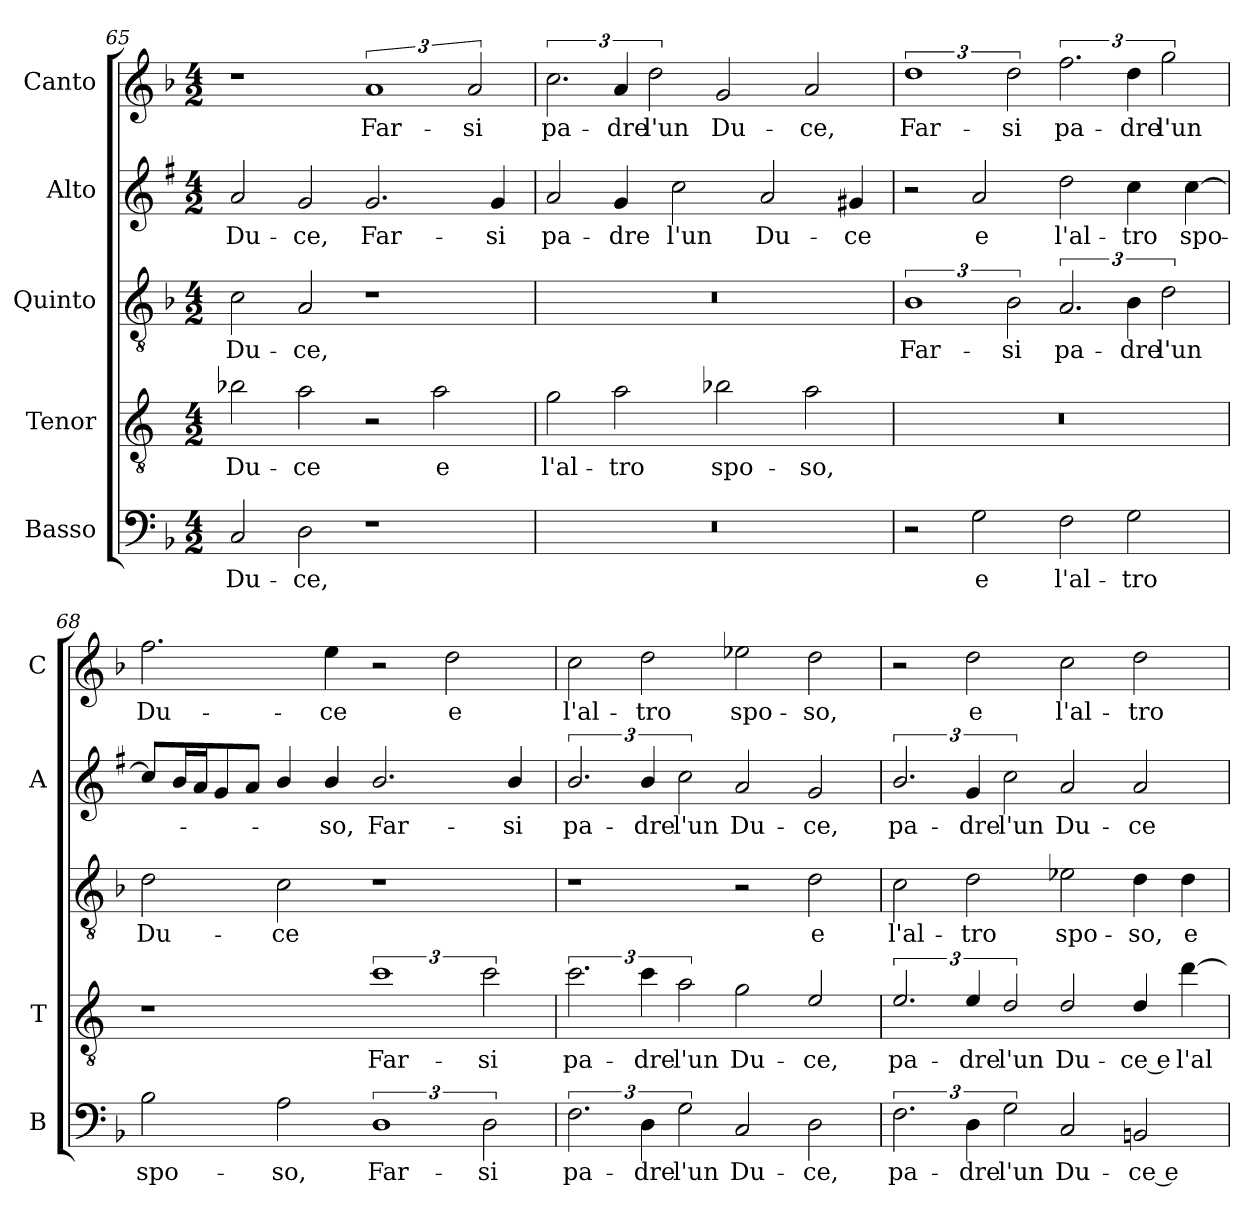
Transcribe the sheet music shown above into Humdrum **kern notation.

**kern	**text	**kern	**text	**kern	**text	**kern	**text	**kern	**text
*part5	*part5	*part4	*part4	*part3	*part3	*part2	*part2	*part1	*part1
*staff5	*staff5	*staff4	*staff4	*staff3	*staff3	*staff2	*staff2	*staff1	*staff1
*I"Basso	*	*I"Tenor	*	*I"Quinto	*	*I"Alto	*	*I"Canto	*
*I'B	*	*I'T	*	*	*	*I'A	*	*I'C	*
!!LO:LB:g=z
*clefF4	*	*clefGv2	*	*clefGv2	*	*clefG2	*	*clefG2	*
*	*	*ITrd4c7	*	*	*	*ITrd1c2	*	*	*
*k[b-]	*	*k[b-]	*	*k[b-]	*	*k[b-]	*	*k[b-]	*
*F:	*	*F:	*	*F:	*	*F:	*	*F:	*
*M4/2	*	*M4/2	*	*M4/2	*	*M4/2	*	*M4/2	*
=65	=65	=65	=65	=65	=65	=65	=65	=65	=65
!	!LO:LY:b	!	!LO:LY:b	!	!LO:LY:b	!	!LO:LY:b	!	!
2C/	Du-	2e-X\	Du-	2c\	Du-	2g/	Du-	1r	.
!	!LO:LY:b	!	!LO:LY:b	!	!LO:LY:b	!	!LO:LY:b	!	!
2D\	-ce,	2d\	-ce	2A/	-ce,	2f/	-ce,	.	.
!	!	!	!	!	!	!	!LO:LY:b	!	!LO:LY:b
1r	.	2r	.	1r	.	2.f/	Far-	3%2a	Far-
!	!	!	!LO:LY:b	!	!	!	!	!	!
.	.	2d\	e	.	.	.	.	.	.
!	!	!	!	!	!	!	!	!	!LO:LY:b
.	.	.	.	.	.	.	.	3a/	-si
!	!	!	!	!	!	!	!LO:LY:b	!	!
.	.	.	.	.	.	4f/	-si	.	.
=66	=66	=66	=66	=66	=66	=66	=66	=66	=66
!	!	!	!LO:LY:b	!	!	!	!LO:LY:b	!	!LO:LY:b
0r	.	2c\	l'al-	0r	.	2g/	pa-	3.cc\	pa-
!	!	!	!LO:LY:b	!	!	!	!LO:LY:b	!	!LO:LY:b
.	.	2d\	-tro	.	.	4f/	-dre	6a/	-dre
!	!	!	!	!	!	!	!	!	!LO:LY:b
.	.	.	.	.	.	.	.	3dd\	l'un
!	!	!	!	!	!	!	!LO:LY:b	!	!
.	.	.	.	.	.	2b-\	l'un	.	.
!	!	!	!LO:LY:b	!	!	!	!	!	!LO:LY:b
.	.	2e-X\	spo-	.	.	.	.	2g/	Du-
!	!	!	!	!	!	!	!LO:LY:b	!	!
.	.	.	.	.	.	2g/	Du-	.	.
!	!	!	!LO:LY:b	!	!	!	!	!	!LO:LY:b
.	.	2d\	-so,	.	.	.	.	2a/	-ce,
!	!	!	!	!	!	!	!LO:LY:b	!	!
.	.	.	.	.	.	4f#X/	-ce	.	.
=67	=67	=67	=67	=67	=67	=67	=67	=67	=67
!	!	!	!	!	!LO:LY:b	!	!	!	!LO:LY:b
2r	.	0r	.	3%2B-	Far-	2r	.	3%2dd	Far-
!	!LO:LY:b	!	!	!	!	!	!LO:LY:b	!	!
2G\	e	.	.	.	.	2g/	e	.	.
!	!	!	!	!	!LO:LY:b	!	!	!	!LO:LY:b
.	.	.	.	3B-\	-si	.	.	3dd\	-si
!	!LO:LY:b	!	!	!	!LO:LY:b	!	!LO:LY:b	!	!LO:LY:b
2F\	l'al-	.	.	3.A/	pa-	2cc\	l'al-	3.ff\	pa-
!	!LO:LY:b	!	!	!	!LO:LY:b	!	!LO:LY:b	!	!LO:LY:b
2G\	-tro	.	.	6B-\	-dre	4b-\	-tro	6dd\	-dre
!	!	!	!	!	!LO:LY:b	!	!	!	!LO:LY:b
.	.	.	.	3d\	l'un	.	.	3gg\	l'un
!	!	!	!	!	!	!	!LO:LY:b	!	!
.	.	.	.	.	.	[4b-\	spo-	.	.
=68	=68	=68	=68	=68	=68	=68	=68	=68	=68
!	!LO:LY:b	!	!	!	!LO:LY:b	!	!	!	!LO:LY:b
2B-\	spo-	1r	.	2d\	Du-	8b-/L]	.	2.ff\	Du-
.	.	.	.	.	.	16a/L	.	.	.
.	.	.	.	.	.	16g/J	.	.	.
.	.	.	.	.	.	8f/	.	.	.
.	.	.	.	.	.	8g/J	.	.	.
!	!LO:LY:b	!	!	!	!LO:LY:b	!	!	!	!
2A\	-so,	.	.	2c\	-ce	4a/	.	.	.
!	!	!	!	!	!	!	!LO:LY:b	!	!LO:LY:b
.	.	.	.	.	.	4a/	-so,	4ee\	-ce
!	!LO:LY:b	!	!LO:LY:b	!	!	!	!LO:LY:b	!	!
3%2D	Far-	3%2f	Far-	1r	.	2.a/	Far-	2r	.
!	!	!	!	!	!	!	!	!	!LO:LY:b
.	.	.	.	.	.	.	.	2dd\	e
!	!LO:LY:b	!	!LO:LY:b	!	!	!	!	!	!
3D\	-si	3f\	-si	.	.	.	.	.	.
!	!	!	!	!	!	!	!LO:LY:b	!	!
.	.	.	.	.	.	4a/	-si	.	.
!!LO:LB:g=z
=69	=69	=69	=69	=69	=69	=69	=69	=69	=69
!	!LO:LY:b	!	!LO:LY:b	!	!	!	!LO:LY:b	!	!LO:LY:b
3.F\	pa-	3.f\	pa-	1r	.	3.a/	pa-	2cc\	l'al-
!	!LO:LY:b	!	!LO:LY:b	!	!	!	!LO:LY:b	!	!LO:LY:b
6D\	-dre	6f\	-dre	.	.	6a/	-dre	2dd\	-tro
!	!LO:LY:b	!	!LO:LY:b	!	!	!	!LO:LY:b	!	!
3G\	l'un	3d\	l'un	.	.	3b-\	l'un	.	.
!	!LO:LY:b	!	!LO:LY:b	!	!	!	!LO:LY:b	!	!LO:LY:b
2C/	Du-	2c\	Du-	2r	.	2g/	Du-	2ee-X\	spo-
!	!LO:LY:b	!	!LO:LY:b	!	!LO:LY:b	!	!LO:LY:b	!	!LO:LY:b
2D\	-ce,	2A/	-ce,	2d\	e	2f/	-ce,	2dd\	-so,
=70	=70	=70	=70	=70	=70	=70	=70	=70	=70
!	!LO:LY:b	!	!LO:LY:b	!	!LO:LY:b	!	!LO:LY:b	!	!
3.F\	pa-	3.A/	pa-	2c\	l'al-	3.a/	pa-	2r	.
!	!LO:LY:b	!	!LO:LY:b	!	!LO:LY:b	!	!LO:LY:b	!	!LO:LY:b
6D\	-dre	6A/	-dre	2d\	-tro	6f/	-dre	2dd\	e
!	!LO:LY:b	!	!LO:LY:b	!	!	!	!LO:LY:b	!	!
3G\	l'un	3G/	l'un	.	.	3b-\	l'un	.	.
!	!LO:LY:b	!	!LO:LY:b	!	!LO:LY:b	!	!LO:LY:b	!	!LO:LY:b
2C/	Du-	2G/	Du-	2e-X\	spo-	2g/	Du-	2cc\	l'al-
!	!LO:LY:b	!	!LO:LY:b	!	!LO:LY:b	!	!LO:LY:b	!	!LO:LY:b
2BBn/	-ce e	4G/	-ce e	4d\	-so,	2g/	-ce	2dd\	-tro
!	!	!	!LO:LY:b	!	!LO:LY:b	!	!	!	!
.	.	[4g\	l'al-	4d\	e	.	.	.	.
=	=	=	=	=	=	=	=	=	=
*-	*-	*-	*-	*-	*-	*-	*-	*-	*-
